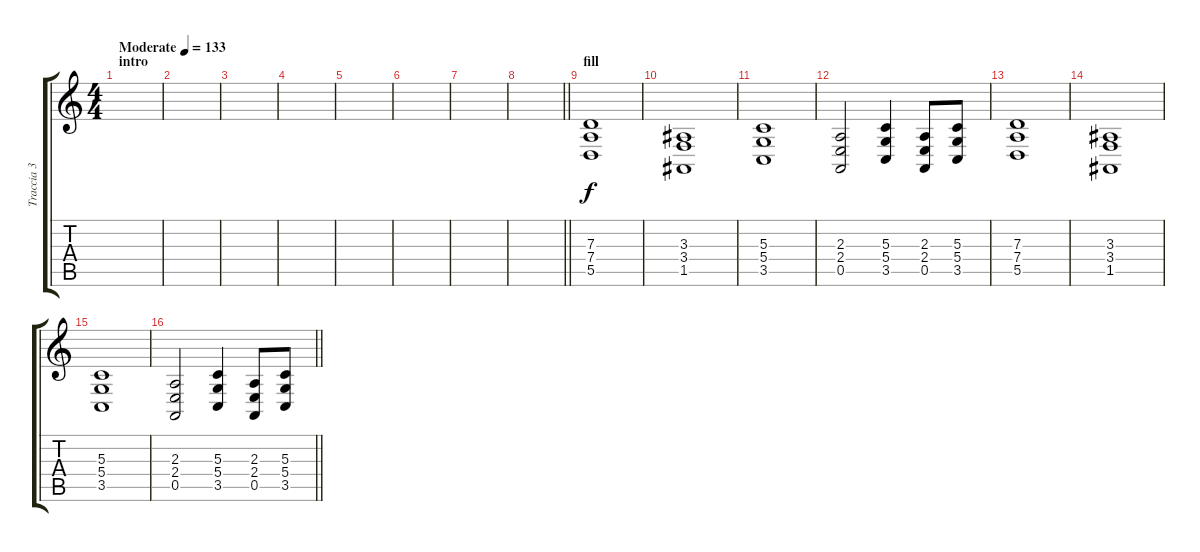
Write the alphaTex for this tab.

\track ("Traccia 3" "Traccia 3") {instrument stringensemble1}
\staff {score tabs}
\tuning (E4 B3 G3 D3 A2 E2) {hide}
\ts (4 4)
\section ("" "intro")
\tempo (133 "Moderate")
\clef g2
\ks c
|
|
|
|
|
|
|
\barLineRight lightlight
|
\section ("" "fill")
(7.3 7.4 5.5).1 |
(3.3 3.4 1.5).1 |
(5.3 5.4 3.5).1 |
(2.3 2.4 0.5).2 (5.3 5.4 3.5).4 (2.3 2.4 0.5).8 (5.3 5.4 3.5).8 |
(7.3 7.4 5.5).1 |
(3.3 3.4 1.5).1 |
(5.3 5.4 3.5).1 |
\barLineRight lightlight
(2.3 2.4 0.5).2 (5.3 5.4 3.5).4 (2.3 2.4 0.5).8 (5.3 5.4 3.5).8
